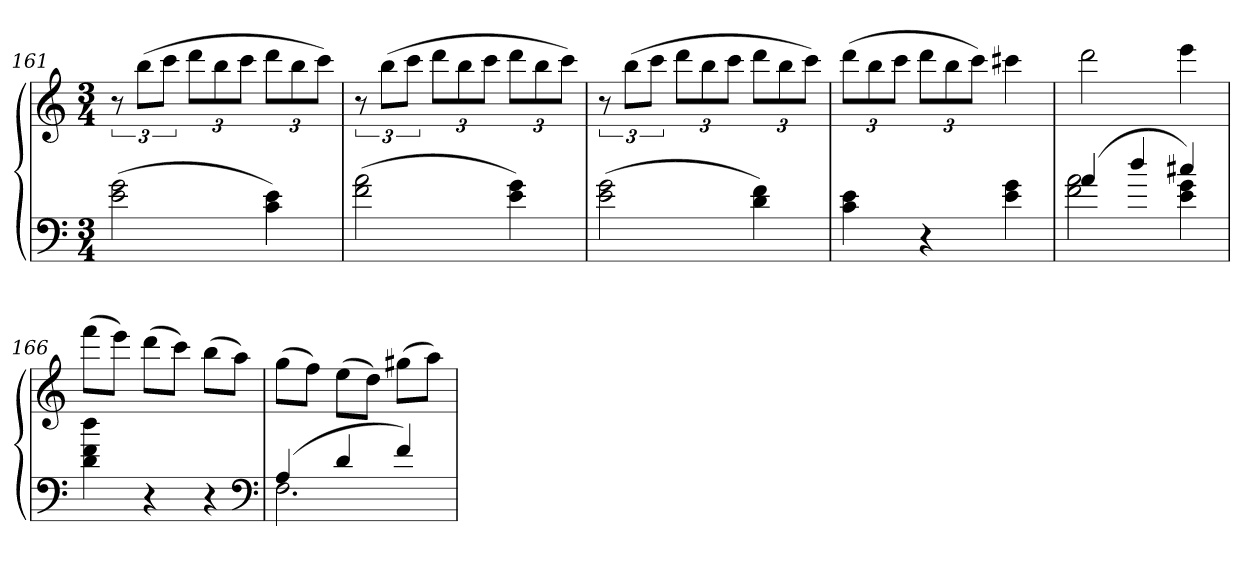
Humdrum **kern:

**kern	**kern
*part1	*part1
*staff2	*staff1
*clefF4	*clefG2
*k[]	*k[]
*C:	*C:
*M3/4	*M3/4
=161	=161
(2e 2g	12r
.	(12bbL
.	12cccJ
.	12dddL
.	12bb
.	12cccJ
4c 4e)	12dddL
.	12bb
.	12cccJ)
=162	=162
(2f 2a	12r
.	(12bbL
.	12cccJ
.	12dddL
.	12bb
.	12cccJ
4e 4g)	12dddL
.	12bb
.	12cccJ)
=163	=163
(2e 2g	12r
.	(12bbL
.	12cccJ
.	12dddL
.	12bb
.	12cccJ
4d 4f)	12dddL
.	12bb
.	12cccJ)
=164	=164
4c 4e	(12dddL
.	12bb
.	12cccJ
4r	12dddL
.	12bb
.	12cccJ)
4e 4g	4ccc#X
=165	=165
*^	*
(4a	2f 2a	2ddd
4dd	.	.
4cc#X)	4e 4g	4eee
*v	*v	*
=166	=166
4d 4f 4dd	(8fffL
.	8eeeJ)
4r	(8dddL
.	8cccJ)
4r	(8bbL
.	8aaJ)
*clefF4	*
=167	=167
*^	*
(4A	2.F	(8ggL
.	.	8ffJ)
4d	.	(8eeL
.	.	8ddJ)
4f)	.	(8gg#XL
.	.	8aaJ)
*v	*v	*
=	=
*-	*-
